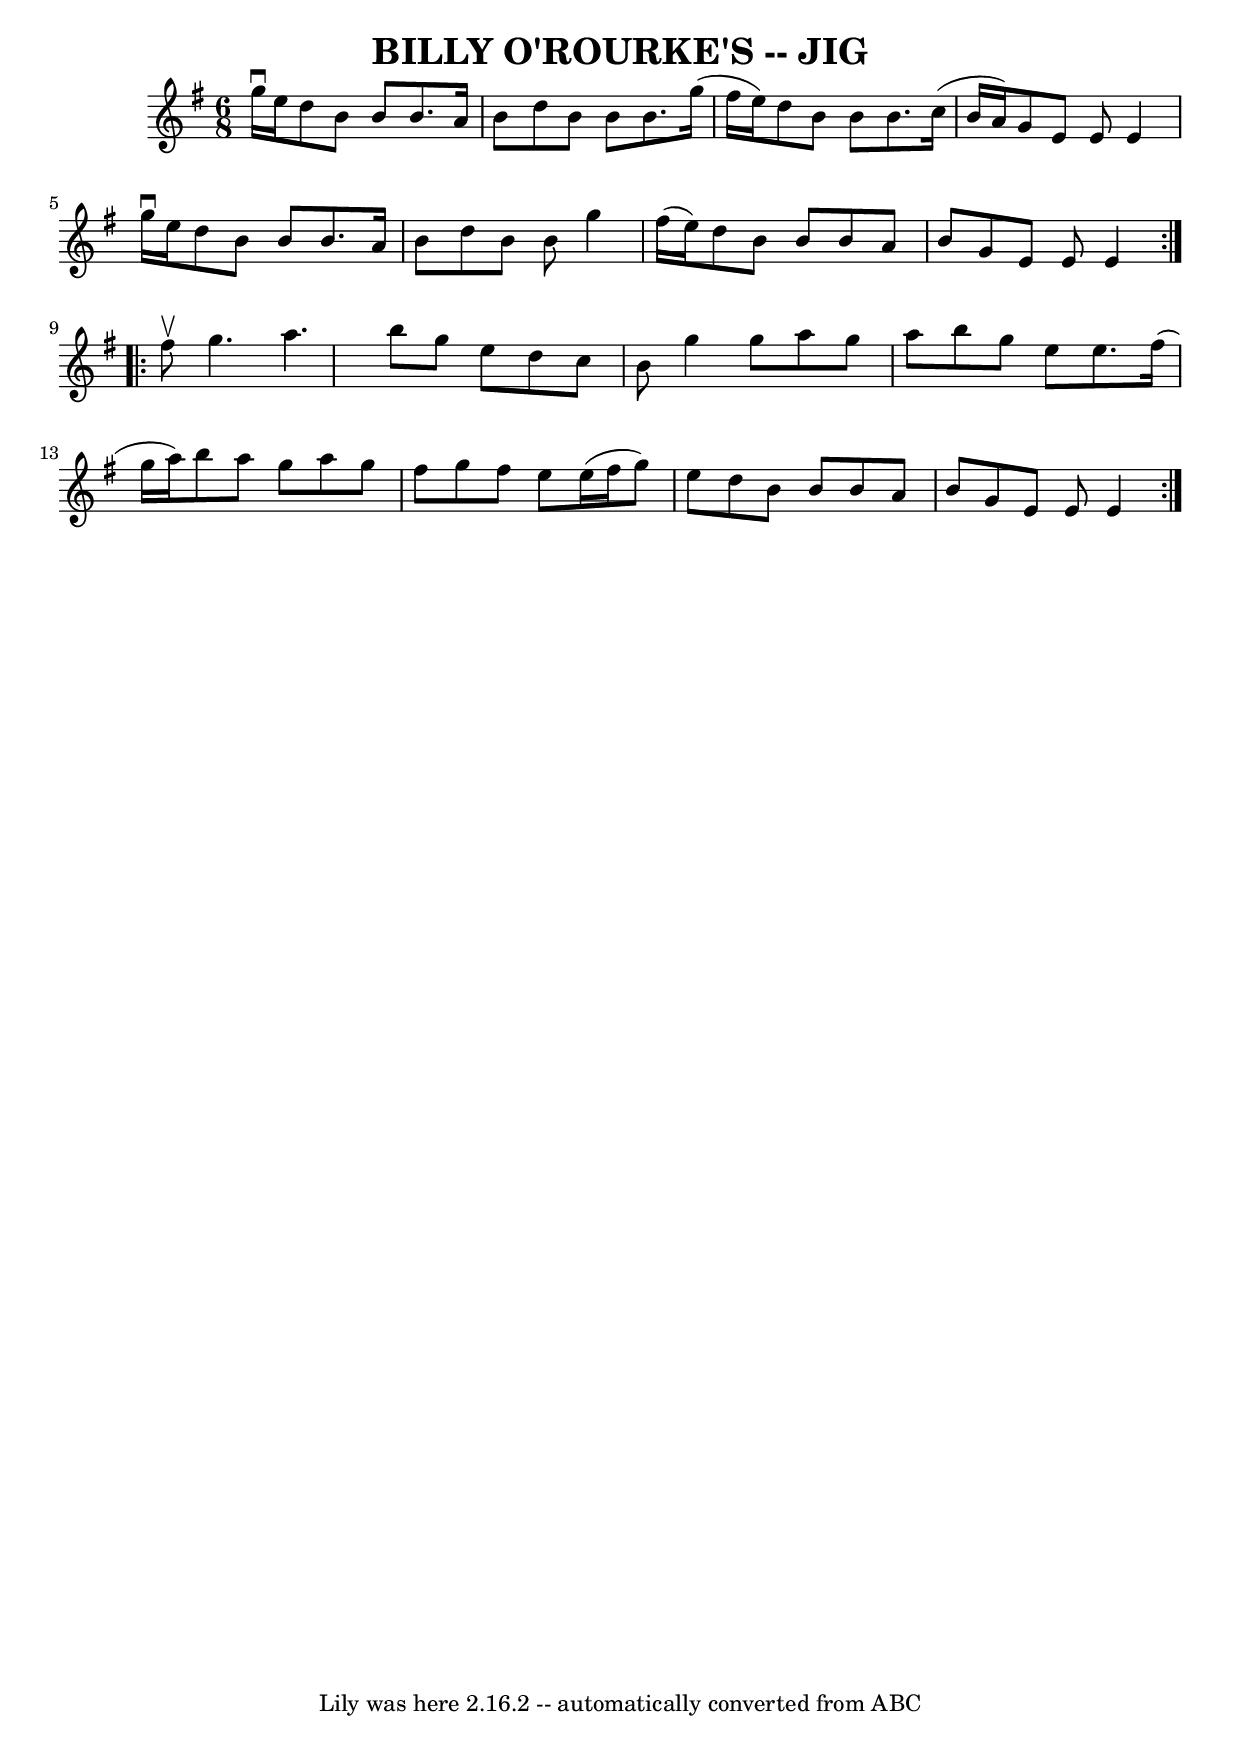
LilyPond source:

\version "2.7.40"
\include "Mammoth.ily"
\header {
	%% book = "Ryan's Mammoth Collection of Fiddle Tunes"
	crossRefNumber = "1"
	footnotes = ""
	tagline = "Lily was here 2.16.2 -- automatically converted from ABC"
	title = "BILLY O'ROURKE'S -- JIG"
}
voicedefault =  {
\set Score.defaultBarType = "empty"

\repeat volta 2 {
\time 6/8 \key e \minor g''16^\downbow e''16        |
 d''8 b'8 
 b'8 b'8. a'16 b'8    |
 d''8 b'8 b'8 b'8. g''16 
(fis''16 e''16)   |
 d''8 b'8 b'8 b'8. c''16 (
b'16 a'16)   |
 g'8 e'8 e'8 e'4 g''16^\downbow   
e''16    |
     |
 d''8 b'8 b'8 b'8. a'16 b'8    
|
 d''8 b'8 b'8 g''4 fis''16 (e''16)   |
   
d''8 b'8 b'8 b'8 a'8 b'8    |
 g'8 e'8 e'8 e'4  
  }     \repeat volta 2 { fis''8^\upbow       |
 g''4. a''4.    
|
 b''8 g''8 e''8 d''8 c''8 b'8    |
 g''4    
g''8 a''8 g''8 a''8    |
 b''8 g''8 e''8 e''8.    
fis''16 (g''16 a''16)   |
     |
 b''8 a''8 g''8   
 a''8 g''8 fis''8    |
 g''8 fis''8 e''8 e''16 (
fis''16 g''8) e''8    |
 d''8 b'8 b'8 b'8 a'8    
b'8    |
 g'8 e'8 e'8 e'4    }   
}

\score{
    <<

	\context Staff="default"
	{
	    \voicedefault 
	}

    >>
	\layout {
	}
	\midi {}
}
